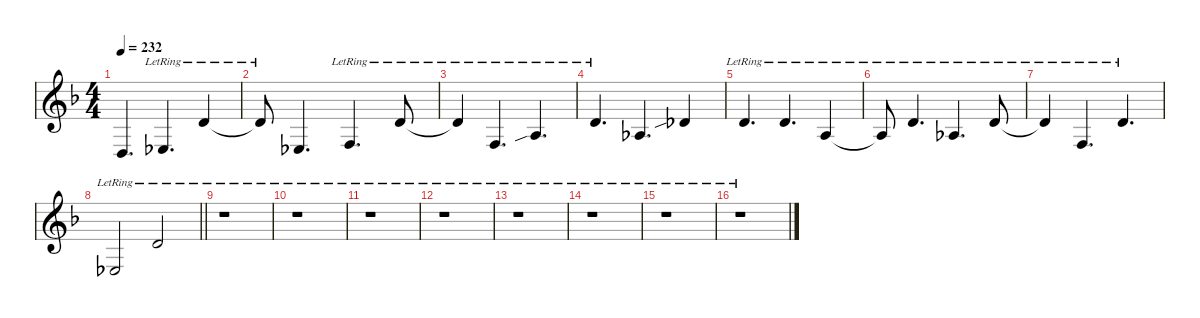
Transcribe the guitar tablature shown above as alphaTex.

\hideDynamics
\bracketExtendMode nobrackets
\singleTrackTrackNamePolicy hidden
\multiTrackTrackNamePolicy hidden
\firstSystemTrackNameMode fullname
\firstSystemTrackNameOrientation horizontal
\otherSystemsTrackNameOrientation horizontal
\track ("Keyboards" "S-Gt") {defaultSystemsLayout 8 instrument stringensemble1}
\staff {score}
\tuning (E4 B3 G3 D3 A2 D2)
\displaytranspose 12
\ts (4 4)
\tempo 232
\clef g2
\ks dminor
0.6{acc forcenatural}.4{d dy f beam Up} 1.6{lr acc b}.4{d beam Up} 0.4{lr acc forcenatural}.4{beam Up} |
0.4{lr t acc forcenatural}.8{beam Up} 1.6{acc b}.4{d beam Up} 3.6{lr acc forcenatural}.4{d beam Up} 0.4{lr acc forcenatural}.8{beam Up} |
0.4{lr t acc forcenatural}.4{beam Up} 3.6{lr acc forcenatural}.4{d beam Up} 7.6{sib lr acc forcenatural}.4{d beam Up} |
0.4{lr acc forcenatural}.4{d beam Up} 6.6{acc b}.4{d beam Up} 4.5{sib acc b}.4{beam Up} |
5.5{lr acc forcenatural}.4{d beam Up} 0.4{lr acc forcenatural}.4{d beam Up} 7.6{lr acc forcenatural}.4{beam Up} |
7.6{lr t acc forcenatural}.8{beam Up} 0.4{lr acc forcenatural}.4{d beam Up} 6.6{lr acc b}.4{d beam Up} 0.4{lr acc forcenatural}.8{beam Up} |
0.4{lr t acc forcenatural}.4{beam Up} 3.6{lr acc forcenatural}.4{d beam Up} 0.4{lr acc forcenatural}.4{d beam Up} |
\barLineRight lightlight
1.6{lr acc b}.2{beam Up} 0.4{lr acc forcenatural}.2{beam Up} |
r.1{beam Down} |
r.1{beam Down} |
r.1{beam Down} |
r.1{beam Down} |
r.1{beam Down} |
r.1{beam Down} |
r.1{beam Down} |
r.1{beam Down}
